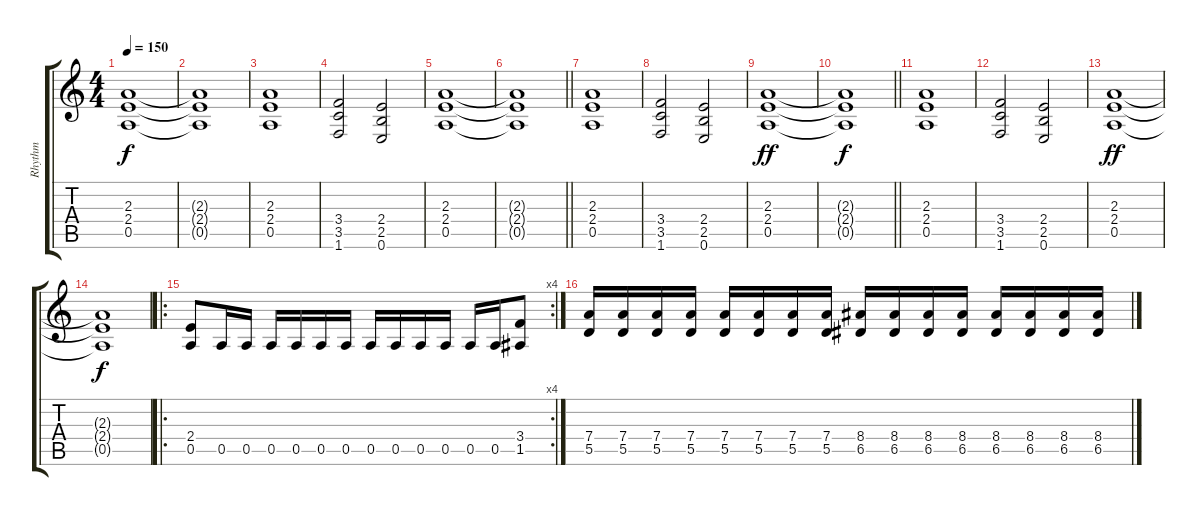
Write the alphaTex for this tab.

\track ("Rhythm" "Rhythm") {instrument overdrivenguitar}
\staff {score tabs}
\tuning (E4 B3 G3 D3 A2 E2) {hide}
\ts (4 4)
\tempo 150
\clef g2
\ks c
(2.3 2.4 0.5).1{dy f} |
(2.3{t} 2.4{t} 0.5{t}).1 |
(2.3 2.4 0.5).1 |
(3.4 3.5 1.6).2 (2.4 2.5 0.6).2 |
(2.3 2.4 0.5).1 |
\barLineRight lightlight
(2.3{t} 2.4{t} 0.5{t}).1 |
(2.3 2.4 0.5).1 |
(3.4 3.5 1.6).2 (2.4 2.5 0.6).2 |
(2.3 2.4 0.5).1{dy ff} |
\barLineRight lightlight
(2.3{t} 2.4{t} 0.5{t}).1{dy f} |
(2.3 2.4 0.5).1 |
(3.4 3.5 1.6).2 (2.4 2.5 0.6).2 |
(2.3 2.4 0.5).1{dy ff} |
(2.3{t} 2.4{t} 0.5{t}).1{dy f} |
\ro
\rc 4
(2.4 0.5).8 0.5.16 0.5.16 0.5.16 0.5.16 0.5.16 0.5.16 0.5.16 0.5.16 0.5.16 0.5.16 0.5.16 0.5.16 (3.4 1.5).8 |
(7.4 5.5).16 (7.4 5.5).16 (7.4 5.5).16 (7.4 5.5).16 (7.4 5.5).16 (7.4 5.5).16 (7.4 5.5).16 (7.4 5.5).16 (8.4 6.5).16 (8.4 6.5).16 (8.4 6.5).16 (8.4 6.5).16 (8.4 6.5).16 (8.4 6.5).16 (8.4 6.5).16 (8.4 6.5).16
